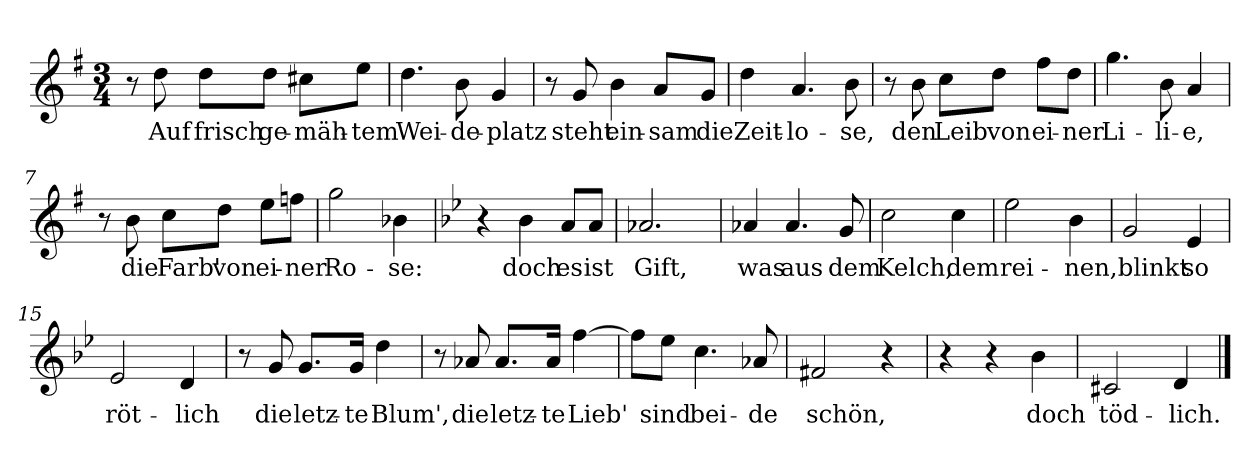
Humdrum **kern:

**kern	**text
*part1	*part1
*staff1	*staff1
*clefG2	*
*k[f#]	*
*M3/4	*
=1	=1
8r	.
!	!LO:LY:b
8dd\	Auf
!	!LO:LY:b
8dd\L	frisch
!	!LO:LY:b
8dd\J	ge-
!	!LO:LY:b
8cc#X\L	-mäh-
!	!LO:LY:b
8ee\J	-tem
=2	=2
!	!LO:LY:b
4.dd\	Wei-
!	!LO:LY:b
8b\	-de-
!	!LO:LY:b
4g/	-platz
=3	=3
8r	.
!	!LO:LY:b
8g/	steht
!	!LO:LY:b
4b\	ein-
!	!LO:LY:b
8a/L	-sam
!	!LO:LY:b
8g/J	die
=4	=4
!	!LO:LY:b
4dd\	Zeit-
!	!LO:LY:b
4.a/	-lo-
!	!LO:LY:b
8b\	-se,
=5	=5
8r	.
!	!LO:LY:b
8b\	den
!	!LO:LY:b
8cc\L	Leib
!	!LO:LY:b
8dd\J	von
!	!LO:LY:b
8ff#\L	ei-
!	!LO:LY:b
8dd\J	-ner
=6	=6
!	!LO:LY:b
4.gg\	Li-
!	!LO:LY:b
8b\	-li-
!	!LO:LY:b
4a/	-e,
!!LO:LB:g=z
=7	=7
8r	.
!	!LO:LY:b
8b\	die
!	!LO:LY:b
8cc\L	Farb'
!	!LO:LY:b
8dd\J	von
!	!LO:LY:b
8ee\L	ei-
!	!LO:LY:b
8ffn\J	-ner
=8	=8
!	!LO:LY:b
2gg\	Ro-
!	!LO:LY:b
4b-X\	-se:
=9	=9
*k[b-e-]	*
4r	.
!	!LO:LY:b
4b-\	doch
!	!LO:LY:b
8a/L	es
!	!LO:LY:b
8a/J	ist
=10	=10
!	!LO:LY:b
2.a-X/	Gift,
=11	=11
!	!LO:LY:b
4a-X/	was
!	!LO:LY:b
4.a-/	aus
!	!LO:LY:b
8g/	dem
=12	=12
!	!LO:LY:b
2cc\	Kelch,
!	!LO:LY:b
4cc\	dem
=13	=13
!	!LO:LY:b
2ee-\	rei-
!	!LO:LY:b
4b-\	-nen,
=14	=14
!	!LO:LY:b
2g/	blinkt
!	!LO:LY:b
4e-/	so
=15	=15
!	!LO:LY:b
2e-/	röt-
!	!LO:LY:b
4d/	-lich
!!LO:LB:g=z
=16	=16
8r	.
!	!LO:LY:b
8g/	die
!	!LO:LY:b
8.g/L	letz-
!	!LO:LY:b
16g/Jk	-te
!	!LO:LY:b
4dd\	Blum',
=17	=17
8r	.
!	!LO:LY:b
8a-X/	die
!	!LO:LY:b
8.a-/L	letz-
!	!LO:LY:b
16a-/Jk	-te
!	!LO:LY:b
[4ff\	Lieb'
=18	=18
8ff\L]	.
!	!LO:LY:b
8ee-\J	sind
!	!LO:LY:b
4.cc\	bei-
!	!LO:LY:b
8a-X/	-de
=19	=19
!	!LO:LY:b
2f#X/	schön,
4r	.
=20	=20
4r	.
4r	.
!	!LO:LY:b
4b-\	doch
=21	=21
!	!LO:LY:b
2c#X/	töd-
!	!LO:LY:b
4d/	-lich.
==	==
*-	*-
